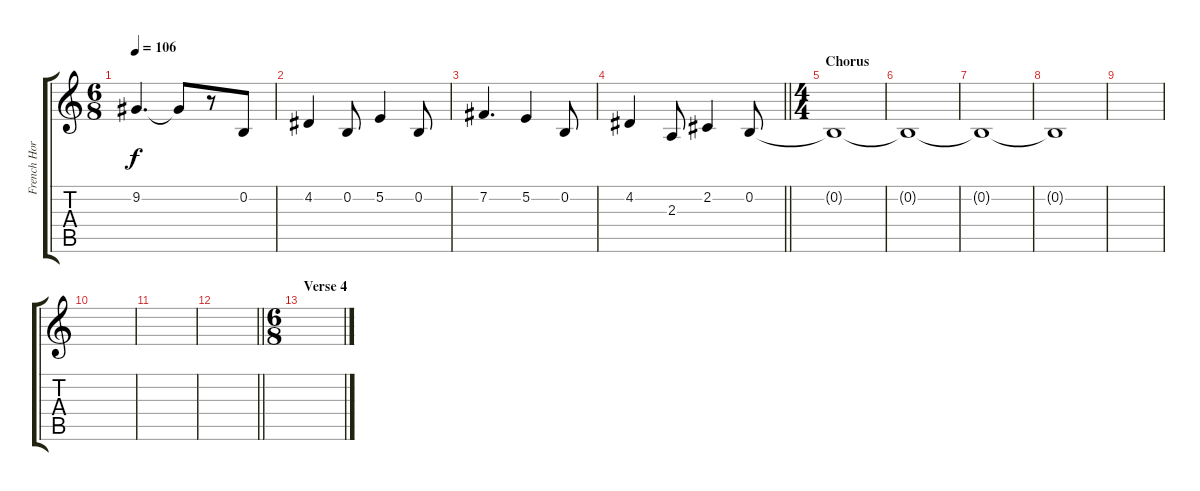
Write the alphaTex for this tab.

\track ("French Horn" "French Hor") {instrument frenchhorn}
\staff {score tabs}
\tuning (E4 B3 G3 D3 A2 E2) {hide}
\ts (6 8)
\tempo 106
\clef g2
\ks c
9.2{t}.4{d dy f} 9.2{t}.8 r.8 0.2.8 |
4.2.4 0.2.8 5.2.4 0.2.8 |
7.2.4{d} 5.2.4 0.2.8 |
\barLineRight lightlight
4.2.4 2.3.8 2.2.4 0.2.8{volume 3} |
\ts (4 4)
\section ("" "Chorus")
0.2{t}.1 |
0.2{t}.1 |
0.2{t}.1 |
0.2{t}.1 |
|
|
|
\barLineRight lightlight
|
\ts (6 8)
\section ("" "Verse 4")
